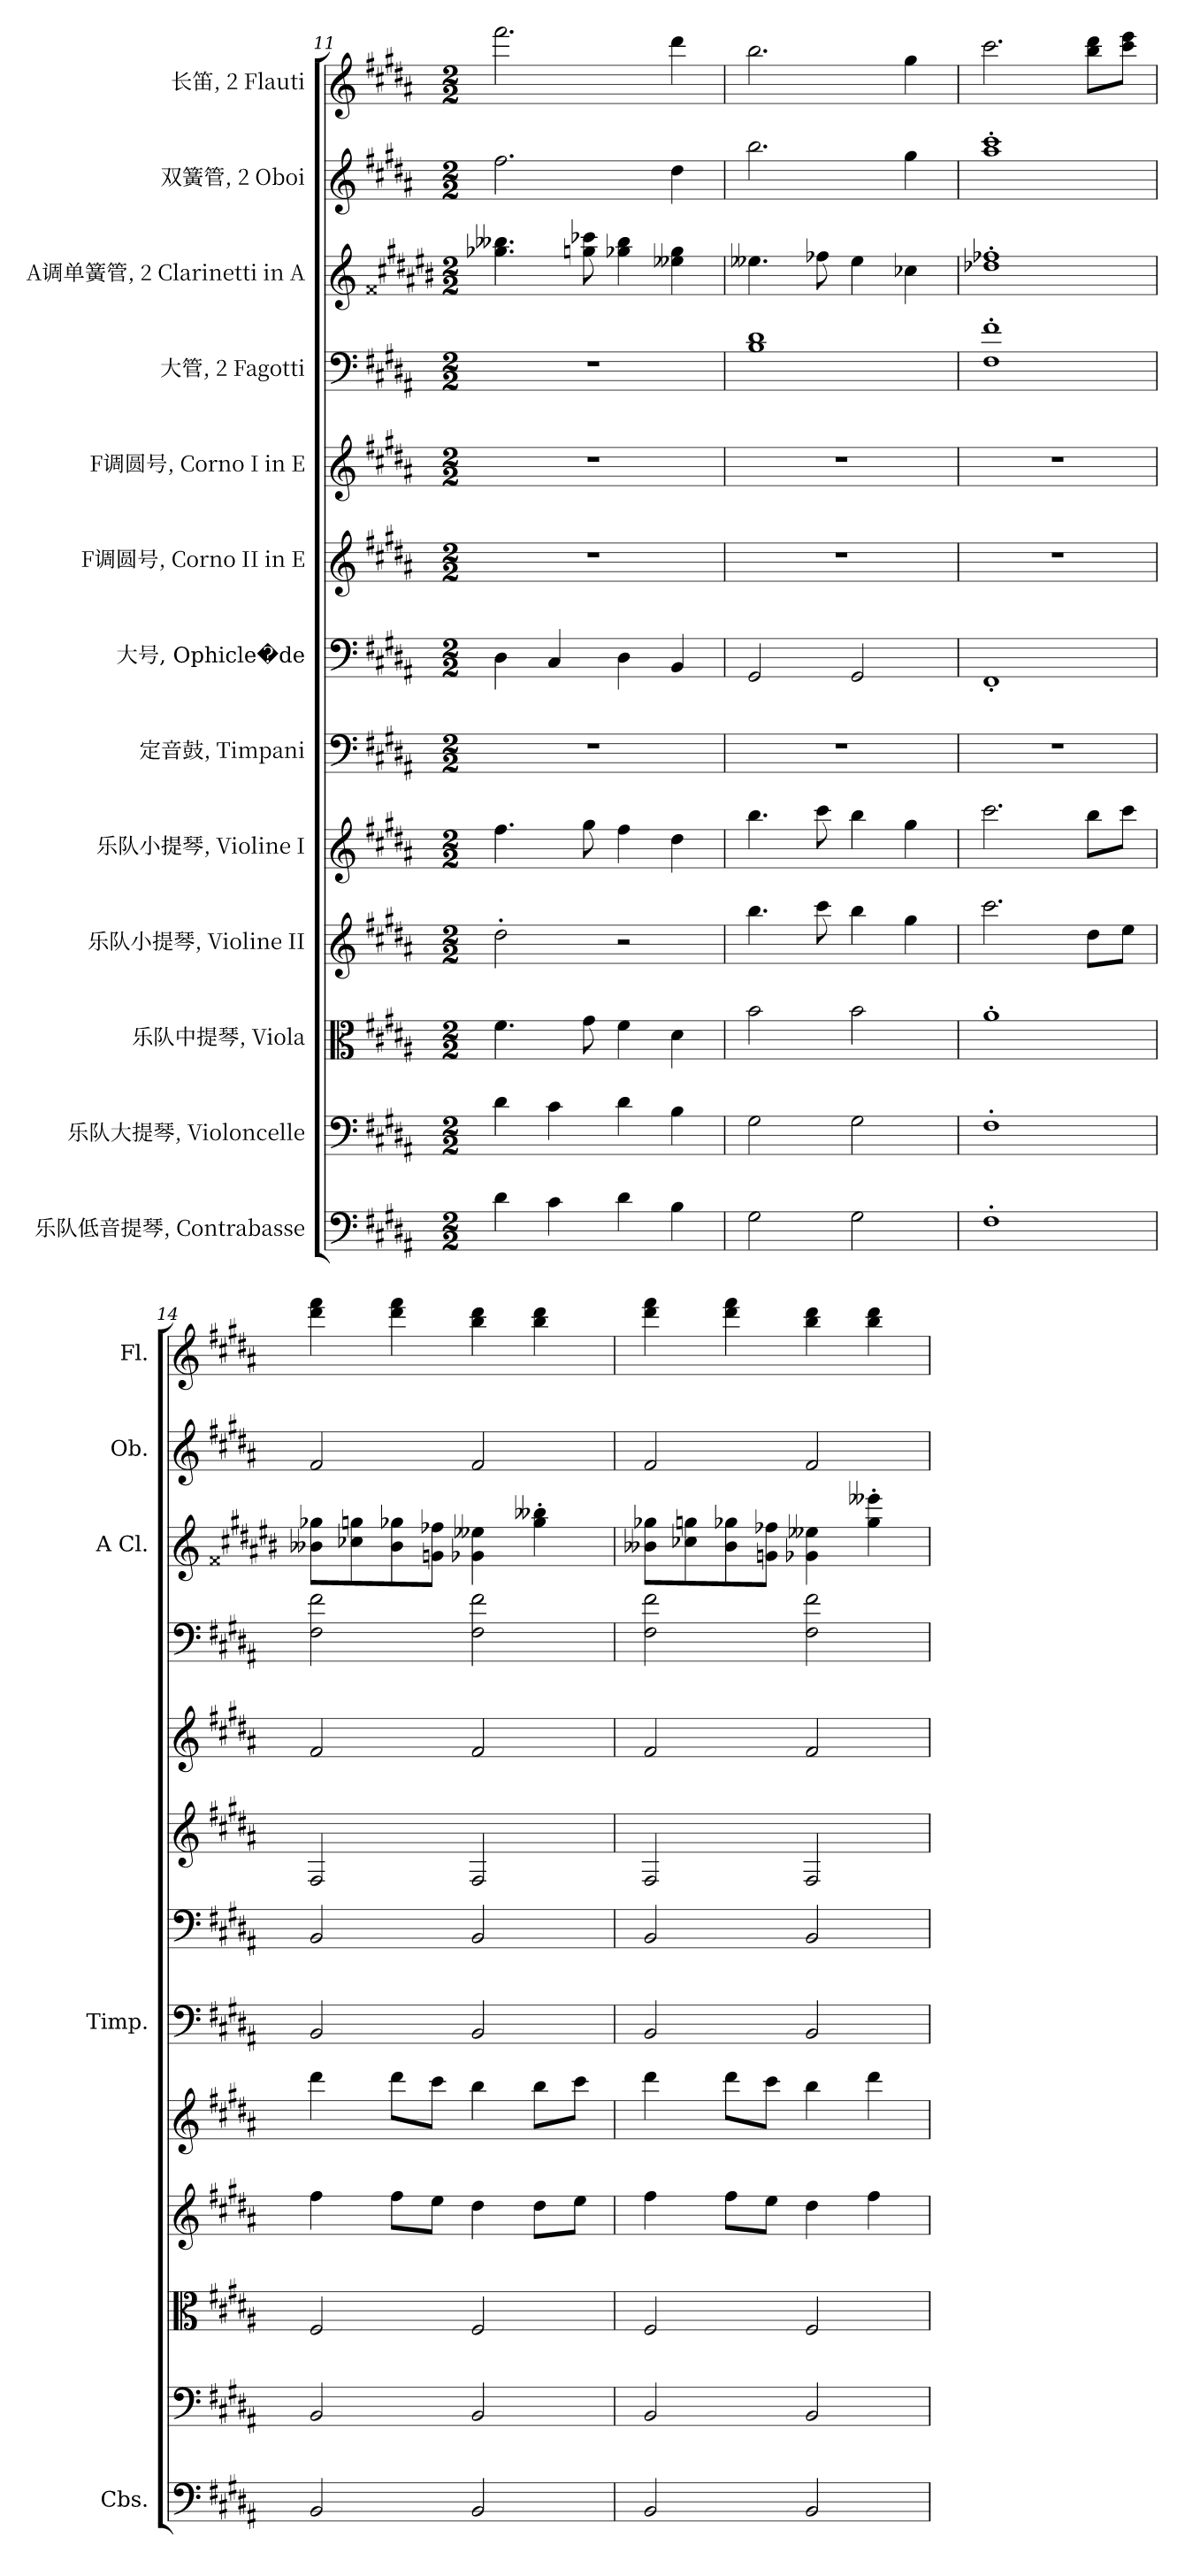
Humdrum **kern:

**kern	**kern	**kern	**kern	**kern	**kern	**kern	**kern	**kern	**kern	**kern	**kern	**kern
*part13	*part12	*part11	*part10	*part9	*part8	*part7	*part6	*part5	*part4	*part3	*part2	*part1
*staff13	*staff12	*staff11	*staff10	*staff9	*staff8	*staff7	*staff6	*staff5	*staff4	*staff3	*staff2	*staff1
*I"乐队低音提琴, Contrabasse	*I"乐队大提琴, Violoncelle	*I"乐队中提琴, Viola	*I"乐队小提琴, Violine II	*I"乐队小提琴, Violine I	*I"定音鼓, Timpani	*I"大号, Ophicle�de	*I"F调圆号, Corno II in E	*I"F调圆号, Corno I in E	*I"大管, 2 Fagotti	*I"A调单簧管, 2 Clarinetti in A	*I"双簧管, 2 Oboi	*I"长笛, 2 Flauti
*I'Cbs.	*	*	*	*	*I'Timp.	*	*	*	*	*I'A Cl.	*I'Ob.	*I'Fl.
*clefF4	*clefF4	*clefC3	*clefG2	*clefG2	*clefF4	*clefF4	*clefG2	*clefG2	*clefF4	*clefG2	*clefG2	*clefG2
*ITrd7c12	*	*	*	*	*	*	*ITrd4c7	*ITrd4c7	*	*ITrd2c3	*	*
*k[f#c#g#d#a#]	*k[f#c#g#d#a#]	*k[f#c#g#d#a#]	*k[f#c#g#d#a#]	*k[f#c#g#d#a#]	*k[f#c#g#d#a#]	*k[f#c#g#d#a#]	*k[f#c#g#d#]	*k[f#c#g#d#]	*k[f#c#g#d#a#]	*k[f##c#g#d#a#e#b#]	*k[f#c#g#d#a#]	*k[f#c#g#d#a#]
*M2/2	*M2/2	*M2/2	*M2/2	*M2/2	*M2/2	*M2/2	*M2/2	*M2/2	*M2/2	*M2/2	*M2/2	*M2/2
*MM264	*MM264	*MM264	*MM264	*MM264	*MM264	*MM264	*MM264	*MM264	*MM264	*MM264	*MM264	*MM264
=11	=11	=11	=11	=11	=11	=11	=11	=11	=11	=11	=11	=11
4D#\	4d#\	4.f#\	2dd#'\	4.ff#\	1r	4D#\	1r	1r	1r	4.ee-X\ 4.gg-X\	2.ff#\	2.fff#\
4C#\	4c#\	.	.	.	.	4C#/	.	.	.	.	.	.
.	.	8g#\	.	8gg#\	.	.	.	.	.	8een\ 8aa-X\	.	.
4D#\	4d#\	4f#\	2r	4ff#\	.	4D#\	.	.	.	4ee-X\ 4gg-\	.	.
4BB\	4B\	4d#\	.	4dd#\	.	4BB/	.	.	.	4cc-X\ 4ee-\	4dd#\	4ddd#\
=12	=12	=12	=12	=12	=12	=12	=12	=12	=12	=12	=12	=12
*	*	*	*	*	*	*	*	*	*	*	*	*MM264
2GG#\	2G#\	2b\	4.bb\	4.bb\	1r	2GG#/	1r	1r	1B 1d#	4.cc-X\	2.bb\	2.bb\
.	.	.	8ccc#\	8ccc#\	.	.	.	.	.	8dd-X\	.	.
2GG#\	2G#\	2b\	4bb\	4bb\	.	2GG#/	.	.	.	4cc-\	.	.
.	.	.	4gg#\	4gg#\	.	.	.	.	.	4a-X\	4gg#\	4gg#\
=13	=13	=13	=13	=13	=13	=13	=13	=13	=13	=13	=13	=13
*	*	*	*	*	*	*	*	*	*	*	*	*MM264
1FF#'	1F#'	1a#'	2.ccc#\	2.ccc#\	1r	1FF#'	1r	1r	1F#' 1f#'	1b-X' 1dd-X'	1aa#' 1ccc#'	2.ccc#\
*	*	*	*	*	*	*	*	*	*	*	*	*MM285
.	.	.	8dd#\L	8bb\L	.	.	.	.	.	.	.	8bb\ 8ddd#\L
.	.	.	8ee\J	8ccc#\J	.	.	.	.	.	.	.	8ccc#\ 8eee\J
!!LO:PB:g=z
=14	=14	=14	=14	=14	=14	=14	=14	=14	=14	=14	=14	=14
*	*	*	*	*	*	*	*	*	*	*	*	*MM264
2BBB/	2BB/	2F#/	4ff#\	4ddd#\	2BB/	2BB/	2BB/	2B/	2F#\ 2f#\	8g-X\ 8ee-X\L	2f#/	4ddd#\ 4fff#\
.	.	.	.	.	.	.	.	.	.	8a-X\ 8een\	.	.
.	.	.	8ff#\L	8ddd#\L	.	.	.	.	.	8g-\ 8ee-X\	.	4ddd#\ 4fff#\
.	.	.	8ee\J	8ccc#\J	.	.	.	.	.	8en\ 8dd-X\J	.	.
*	*	*	*	*	*	*	*	*	*	*	*	*MM285
2BBB/	2BB/	2F#/	4dd#\	4bb\	2BB/	2BB/	2BB/	2B/	2F#\ 2f#\	4e-X\ 4cc-X\	2f#/	4bb\ 4ddd#\
.	.	.	8dd#\L	8bb\L	.	.	.	.	.	4ee-\' 4gg-X\'	.	4bb\ 4ddd#\
.	.	.	8ee\J	8ccc#\J	.	.	.	.	.	.	.	.
=15	=15	=15	=15	=15	=15	=15	=15	=15	=15	=15	=15	=15
*	*	*	*	*	*	*	*	*	*	*	*	*MM264
2BBB/	2BB/	2F#/	4ff#\	4ddd#\	2BB/	2BB/	2BB/	2B/	2F#\ 2f#\	8g-X\ 8ee-X\L	2f#/	4ddd#\ 4fff#\
.	.	.	.	.	.	.	.	.	.	8a-X\ 8een\	.	.
.	.	.	8ff#\L	8ddd#\L	.	.	.	.	.	8g-\ 8ee-X\	.	4ddd#\ 4fff#\
.	.	.	8ee\J	8ccc#\J	.	.	.	.	.	8en\ 8dd-X\J	.	.
*	*	*	*	*	*	*	*	*	*	*	*	*MM285
2BBB/	2BB/	2F#/	4dd#\	4bb\	2BB/	2BB/	2BB/	2B/	2F#\ 2f#\	4e-X\ 4cc-X\	2f#/	4bb\ 4ddd#\
*	*	*	*	*	*	*	*	*	*	*	*	*MM260
.	.	.	4ff#\	4ddd#\	.	.	.	.	.	4ee-\' 4ccc-X\'	.	4bb\ 4ddd#\
=	=	=	=	=	=	=	=	=	=	=	=	=
*-	*-	*-	*-	*-	*-	*-	*-	*-	*-	*-	*-	*-
